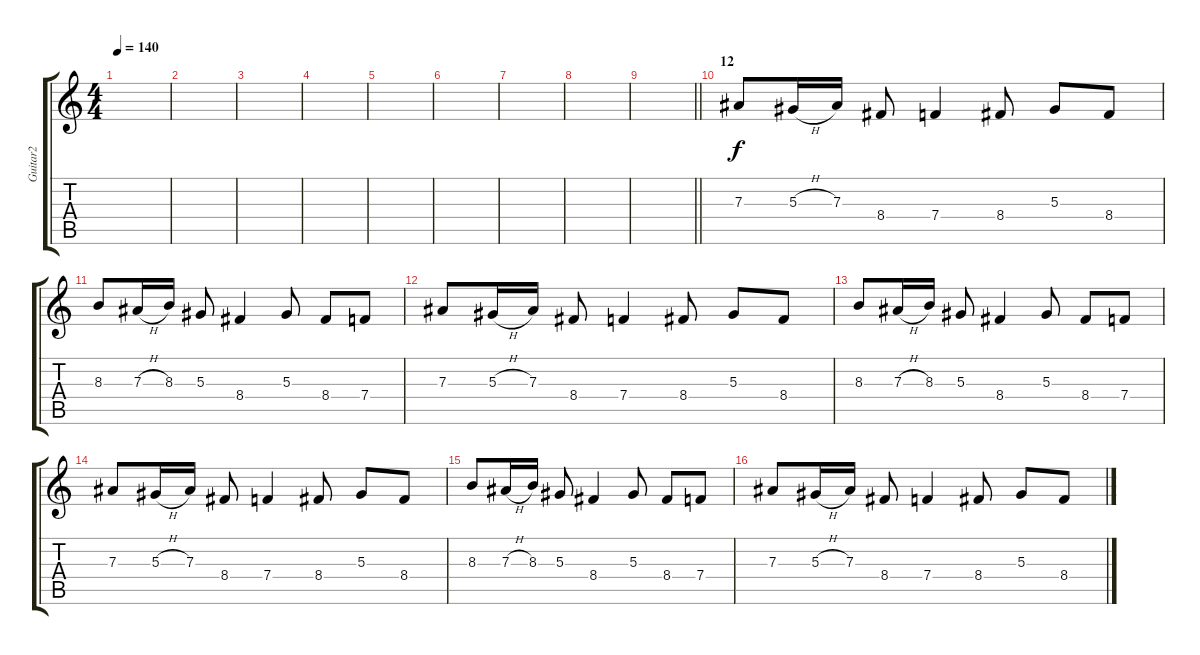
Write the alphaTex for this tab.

\track ("Guitar2" "Guitar2") {instrument distortionguitar}
\staff {score tabs}
\tuning (C4 G3 Eb3 Bb2 F2 C2) {hide}
\ts (4 4)
\tempo 140
\clef g2
\ks c
|
|
|
|
|
|
|
|
\barLineRight lightlight
|
\section ("" "12")
7.3.8 5.3{h}.16 7.3.16 8.4.8 7.4.4 8.4.8 5.3.8 8.4.8 |
8.3.8 7.3{h}.16 8.3.16 5.3.8 8.4.4 5.3.8 8.4.8 7.4.8 |
7.3.8 5.3{h}.16 7.3.16 8.4.8 7.4.4 8.4.8 5.3.8 8.4.8 |
8.3.8 7.3{h}.16 8.3.16 5.3.8 8.4.4 5.3.8 8.4.8 7.4.8 |
7.3.8 5.3{h}.16 7.3.16 8.4.8 7.4.4 8.4.8 5.3.8 8.4.8 |
8.3.8 7.3{h}.16 8.3.16 5.3.8 8.4.4 5.3.8 8.4.8 7.4.8 |
7.3.8 5.3{h}.16 7.3.16 8.4.8 7.4.4 8.4.8 5.3.8 8.4.8
